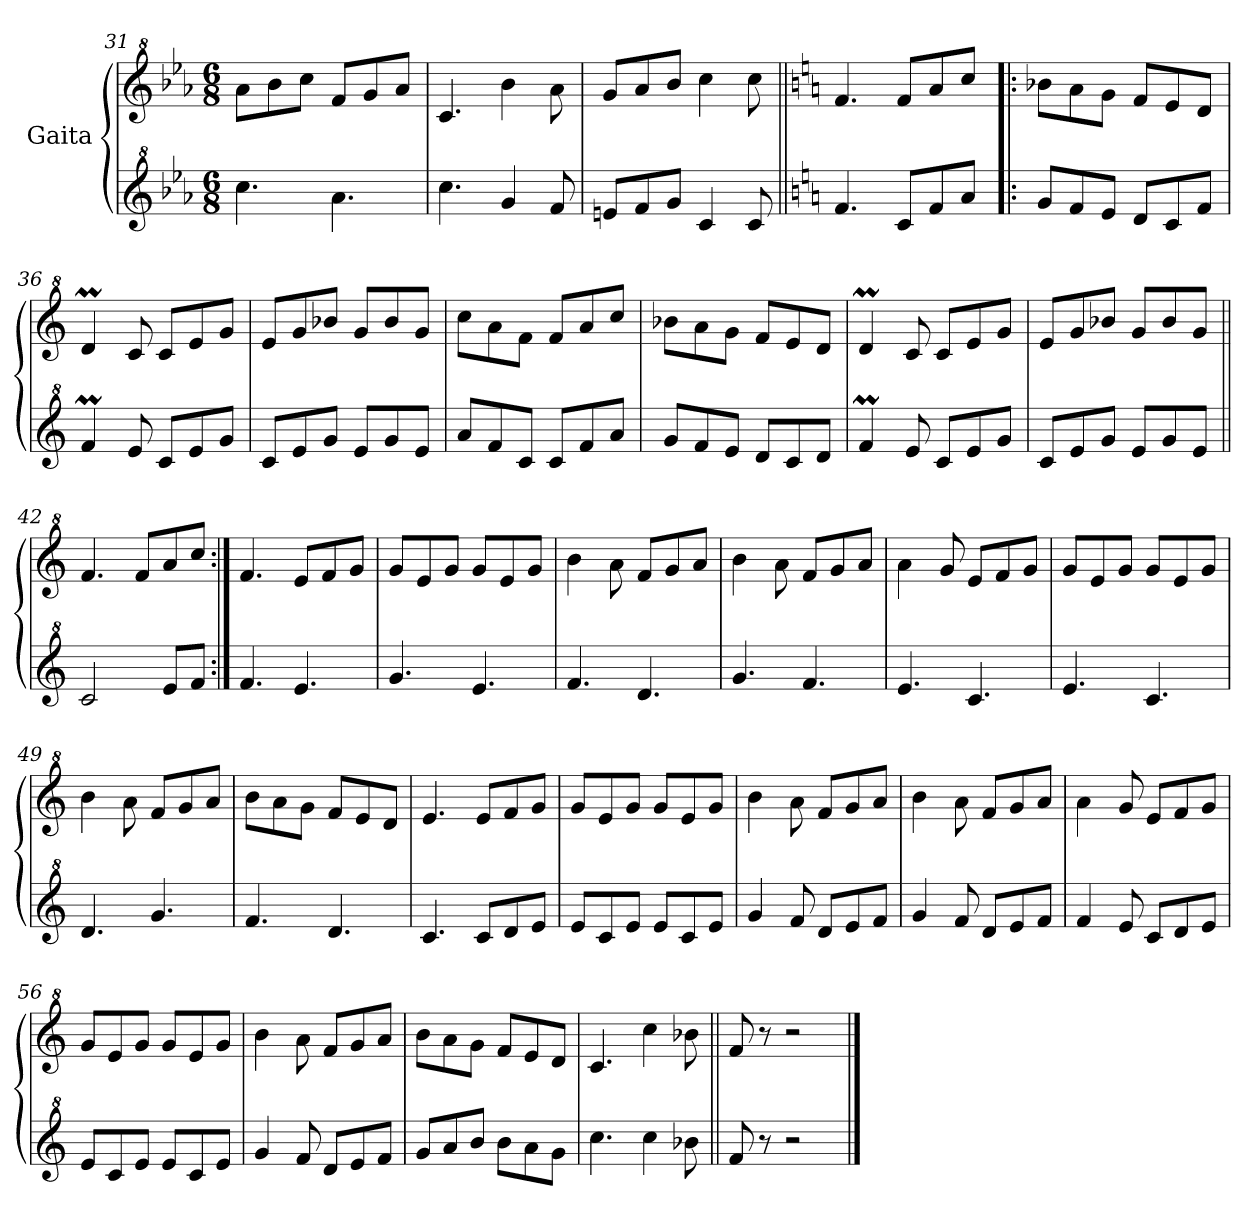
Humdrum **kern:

**kern	**kern
*part2	*part1
*staff2	*staff1
*I"Gaita	*I"Gaita
*clefG^2	*clefG^2
*k[b-e-a-]	*k[b-e-a-]
*M6/8	*M6/8
=31	=31
4.ccc\	8aa-\L
.	8bb-\
.	8ccc\J
4.aa-\	8ff/L
.	8gg/
.	8aa-/J
=32	=32
4.ccc\	4.cc/
4gg/	4bb-\
8ff/	8aa-\
!!LO:LB:g=z
=33	=33
8een/L	8gg/L
8ff/	8aa-/
8gg/J	8bb-/J
4cc/	4ccc\
8cc/	8ccc\
=34||	=34||
*k[]	*k[]
4.ff/	4.ff/
8cc/L	8ff/L
8ff/	8aa/
8aa/J	8ccc/J
=35!|:	=35!|:
8gg/L	8bb-X\L
8ff/	8aa\
8ee/J	8gg\J
8dd/L	8ff/L
8cc/	8ee/
8ff/J	8dd/J
=36	=36
4ffM/	4ddM/
8ee/	8cc/
8cc/L	8cc/L
8ee/	8ee/
8gg/J	8gg/J
=37	=37
8cc/L	8ee/L
8ee/	8gg/
8gg/J	8bb-X/J
8ee/L	8gg/L
8gg/	8bb-/
8ee/J	8gg/J
=38	=38
8aa/L	8ccc\L
8ff/	8aa\
8cc/J	8ff\J
8cc/L	8ff/L
8ff/	8aa/
8aa/J	8ccc/J
!!LO:PB:g=z
=39	=39
8gg/L	8bb-X\L
8ff/	8aa\
8ee/J	8gg\J
8dd/L	8ff/L
8cc/	8ee/
8dd/J	8dd/J
=40	=40
4ffM/	4ddM/
8ee/	8cc/
8cc/L	8cc/L
8ee/	8ee/
8gg/J	8gg/J
=41	=41
8cc/L	8ee/L
8ee/	8gg/
8gg/J	8bb-X/J
8ee/L	8gg/L
8gg/	8bb-/
8ee/J	8gg/J
=42||	=42||
2cc/	4.ff/
.	8ff/L
8ee/L	8aa/
8ff/J	8ccc/J
=43:|!	=43:|!
4.ff/	4.ff/
4.ee/	8ee/L
.	8ff/
.	8gg/J
=44	=44
4.gg/	8gg/L
.	8ee/
.	8gg/J
4.ee/	8gg/L
.	8ee/
.	8gg/J
=45	=45
4.ff/	4bb\
.	8aa\
4.dd/	8ff/L
.	8gg/
.	8aa/J
=46	=46
4.gg/	4bb\
.	8aa\
4.ff/	8ff/L
.	8gg/
.	8aa/J
!!LO:LB:g=z
=47	=47
4.ee/	4aa\
.	8gg/
4.cc/	8ee/L
.	8ff/
.	8gg/J
=48	=48
4.ee/	8gg/L
.	8ee/
.	8gg/J
4.cc/	8gg/L
.	8ee/
.	8gg/J
=49	=49
4.dd/	4bb\
.	8aa\
4.gg/	8ff/L
.	8gg/
.	8aa/J
=50	=50
4.ff/	8bb\L
.	8aa\
.	8gg\J
4.dd/	8ff/L
.	8ee/
.	8dd/J
=51	=51
4.cc/	4.ee/
8cc/L	8ee/L
8dd/	8ff/
8ee/J	8gg/J
=52	=52
8ee/L	8gg/L
8cc/	8ee/
8ee/J	8gg/J
8ee/L	8gg/L
8cc/	8ee/
8ee/J	8gg/J
=53	=53
4gg/	4bb\
8ff/	8aa\
8dd/L	8ff/L
8ee/	8gg/
8ff/J	8aa/J
=54	=54
4gg/	4bb\
8ff/	8aa\
8dd/L	8ff/L
8ee/	8gg/
8ff/J	8aa/J
!!LO:LB:g=z
=55	=55
4ff/	4aa\
8ee/	8gg/
8cc/L	8ee/L
8dd/	8ff/
8ee/J	8gg/J
=56	=56
8ee/L	8gg/L
8cc/	8ee/
8ee/J	8gg/J
8ee/L	8gg/L
8cc/	8ee/
8ee/J	8gg/J
=57	=57
4gg/	4bb\
8ff/	8aa\
8dd/L	8ff/L
8ee/	8gg/
8ff/J	8aa/J
=58	=58
8gg/L	8bb\L
8aa/	8aa\
8bb/J	8gg\J
8bb\L	8ff/L
8aa\	8ee/
8gg\J	8dd/J
=59	=59
4.ccc\	4.cc/
4ccc\	4ccc\
8bb-X\	8bb-X\
=60||	=60||
8ff/	8ff/
8r	8r
2r	2r
==	==
*-	*-
